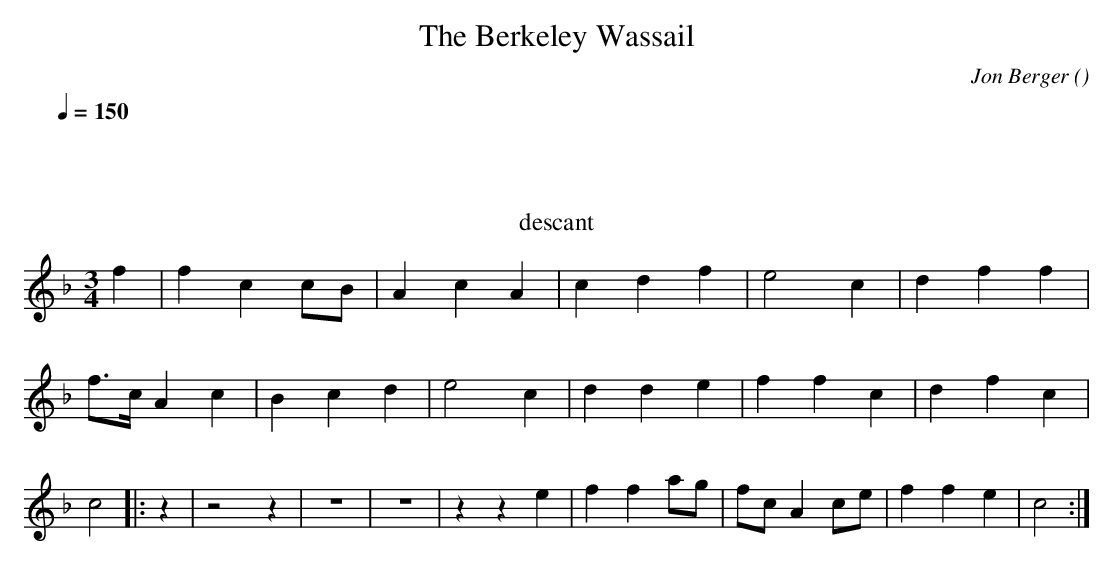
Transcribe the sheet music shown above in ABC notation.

X:1
T:The Berkeley Wassail
M:3/4
C:Jon Berger
O:
K:F
L:1/8
Q:1/4=150
T:descant
   f2 | f2  c2  cB   | A2  c2  A2  | c2  d2  f2  | e4    \
   c2 | d2  f2  f2   | f>c A2  c2  | B2  c2  d2  | e4    \
   c2 | d2  d2  e2   | f2  f2  c2  | d2  f2  c2  | c4    \
|: z2 | z4      z2   | z6          | z6          | z2 z2 \
   e2 | f2  f2  ag   | fc  A2  ce  | f2  f2  e2  | c4    :|
